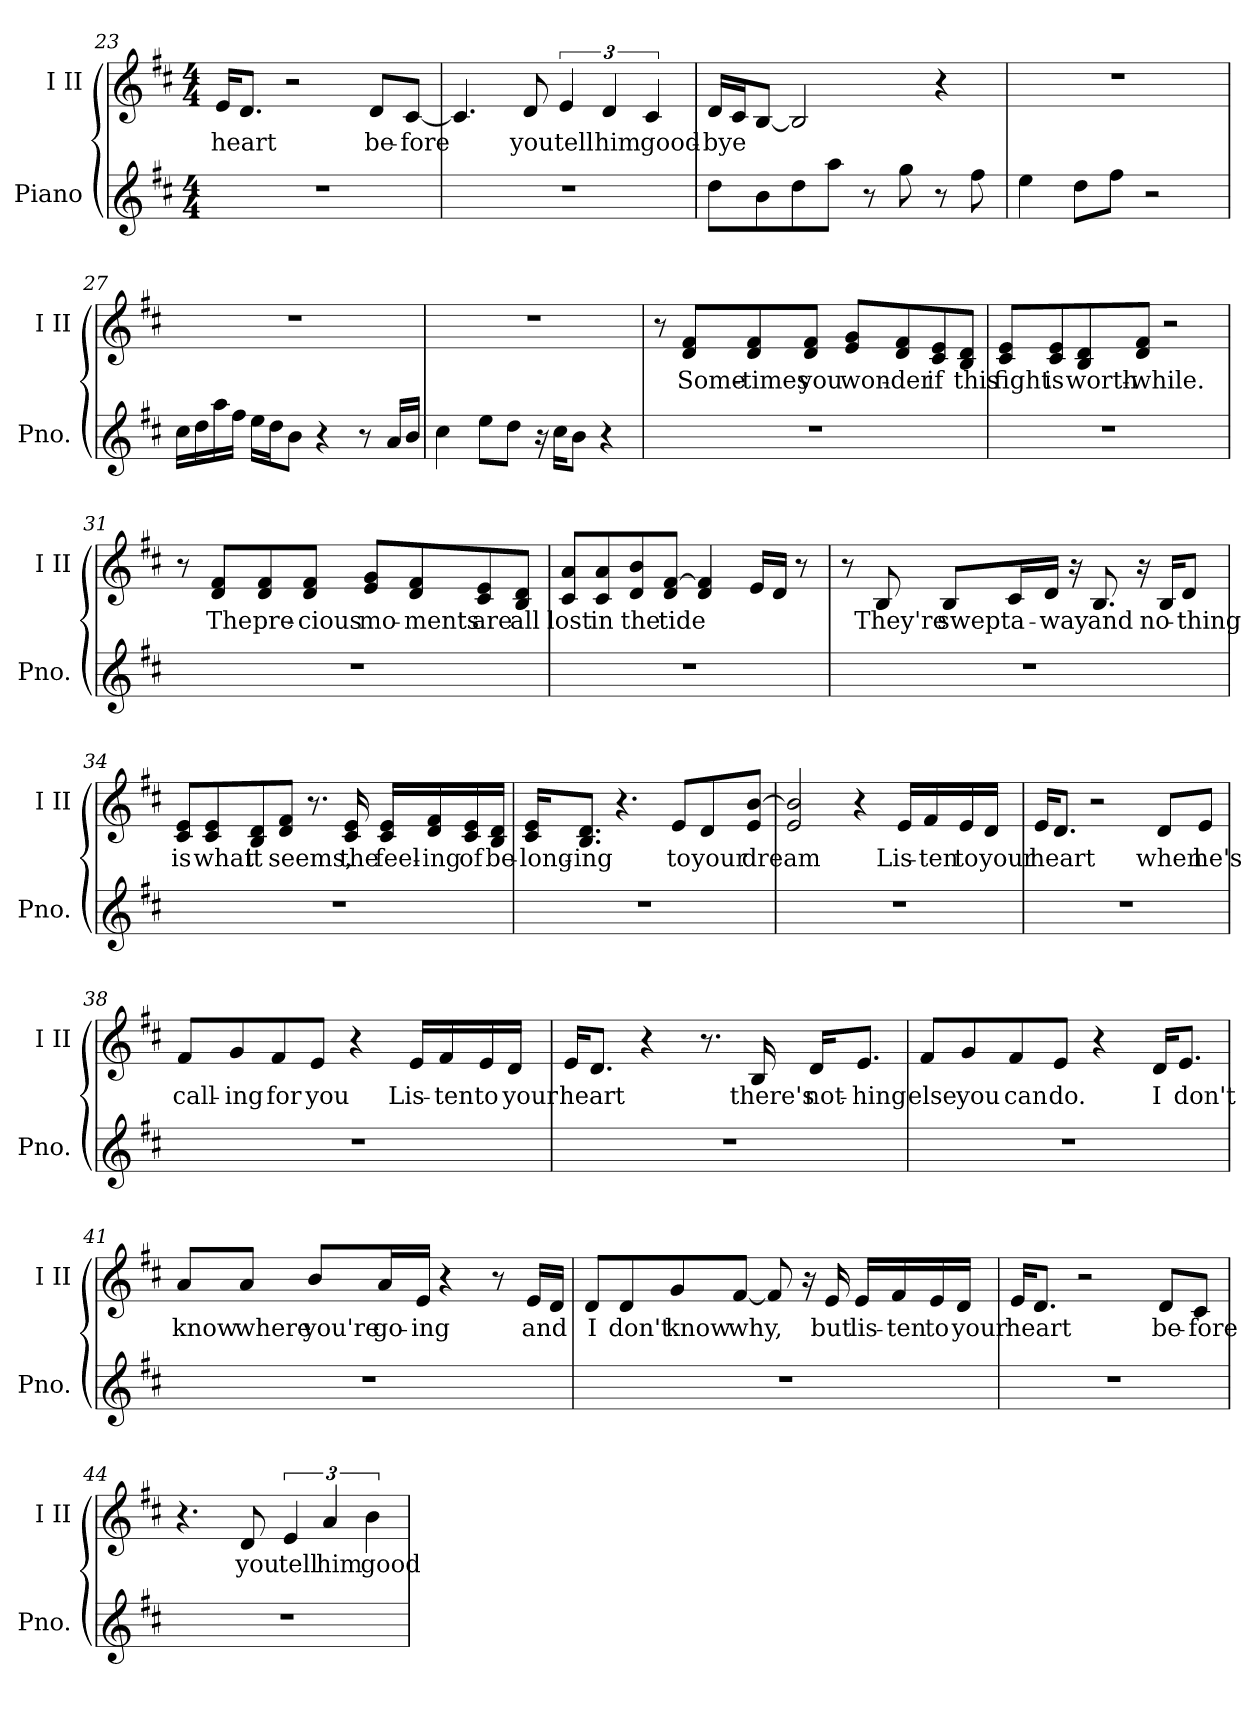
**kern	**kern	**text
*part2	*part1	*part1
*staff2	*staff1	*staff1
*I"Piano	*I"I II	*
*I'Pno.	*I'I II	*
*clefG2	*clefG2	*
*k[f#c#]	*k[f#c#]	*
*M4/4	*M4/4	*
=23	=23	=23
!	!	!LO:LY:b
1r	16e/KL	heart
.	8.d/J	.
.	2r	.
!	!	!LO:LY:b
.	8d/L	be-
!	!	!LO:LY:b
.	[8c#/J	-fore
=24	=24	=24
1r	4.c#/]	.
!	!	!LO:LY:b
.	8d/	you
!	!	!LO:LY:b
.	6e/	tell
!	!	!LO:LY:b
.	6d/	him
!	!	!LO:LY:b
.	6c#/	good-
!!LO:PB:g=z
=25	=25	=25
!	!	!LO:LY:b
8dd\L	16d/LL	-bye
.	16c#/J	.
8b\	[8B/J	.
8dd\	2B/]	.
8aa\J	.	.
8r	.	.
8gg\	.	.
8r	4r	.
8ff#\	.	.
=26	=26	=26
4ee\	1r	.
8dd\L	.	.
8ff#\J	.	.
2r	.	.
=27	=27	=27
16cc#\LL	1r	.
16dd\	.	.
16aa\	.	.
16ff#\JJ	.	.
16ee\LL	.	.
16dd\J	.	.
8b\J	.	.
4r	.	.
8r	.	.
16a/LL	.	.
16b/JJ	.	.
=28	=28	=28
4cc#\	1r	.
8ee\L	.	.
8dd\J	.	.
16r	.	.
16cc#\KL	.	.
8b\J	.	.
4r	.	.
!!LO:LB:g=z
=29	=29	=29
1r	8r	.
!	!	!LO:LY:b
.	8d/ 8f#/L	Some-
!	!	!LO:LY:b
.	8d/ 8f#/	-times
!	!	!LO:LY:b
.	8d/ 8f#/J	you
!	!	!LO:LY:b
.	8e/ 8g/L	won-
!	!	!LO:LY:b
.	8d/ 8f#/	-der
!	!	!LO:LY:b
.	8c#/ 8e/	if
!	!	!LO:LY:b
.	8B/ 8d/J	this
=30	=30	=30
!	!	!LO:LY:b
1r	8c#/ 8e/L	fight
!	!	!LO:LY:b
.	8c#/ 8e/	is
!	!	!LO:LY:b
.	8B/ 8d/	worth-
!	!	!LO:LY:b
.	8d/ 8f#/J	-while.
.	2r	.
=31	=31	=31
1r	8r	.
!	!	!LO:LY:b
.	8d/ 8f#/L	The
!	!	!LO:LY:b
.	8d/ 8f#/	pre-
!	!	!LO:LY:b
.	8d/ 8f#/J	-cious
!	!	!LO:LY:b
.	8e/ 8g/L	mo-
!	!	!LO:LY:b
.	8d/ 8f#/	-ments
!	!	!LO:LY:b
.	8c#/ 8e/	are
!	!	!LO:LY:b
.	8B/ 8d/J	all
!!LO:LB:g=z
=32	=32	=32
!	!	!LO:LY:b
1r	8c#/ 8a/L	lost
!	!	!LO:LY:b
.	8c#/ 8a/	in
!	!	!LO:LY:b
.	8d/ 8b/	the
!	!	!LO:LY:b
.	8d/ [8f#/J	tide
.	4d/ 4f#/]	.
.	16e/LL	.
.	16d/JJ	.
.	8r	.
=33	=33	=33
1r	8r	.
!	!	!LO:LY:b
.	8B/	They're
!	!	!LO:LY:b
.	8B/L	swept
!	!	!LO:LY:b
.	16c#/L	a-
!	!	!LO:LY:b
.	16d/JJ	-way
.	16r	.
!	!	!LO:LY:b
.	8.B/	and
.	16r	.
!	!	!LO:LY:b
.	16B/KL	no-
!	!	!LO:LY:b
.	8d/J	-thing
=34	=34	=34
!	!	!LO:LY:b
1r	8c#/ 8e/L	is
!	!	!LO:LY:b
.	8c#/ 8e/	what
!	!	!LO:LY:b
.	8B/ 8d/	it
!	!	!LO:LY:b
.	8d/ 8f#/J	seems,
.	8.r	.
!	!	!LO:LY:b
.	16c#/ 16e/	the
!	!	!LO:LY:b
.	16c#/ 16e/LL	feel-
!	!	!LO:LY:b
.	16d/ 16f#/	-ing
!	!	!LO:LY:b
.	16c#/ 16e/	of
!	!	!LO:LY:b
.	16B/ 16d/JJ	be-
!!LO:LB:g=z
=35	=35	=35
!	!	!LO:LY:b
1r	16c#/ 16e/KL	-long-
!	!	!LO:LY:b
.	8.B/ 8.d/J	-ing
.	4.r	.
!	!	!LO:LY:b
.	8e/L	to
!	!	!LO:LY:b
.	8d/	your
!	!	!LO:LY:b
.	8e/ [8b/J	dream
=36	=36	=36
1r	2e/ 2b/]	.
.	4r	.
!	!	!LO:LY:b
.	16e/LL	Lis-
!	!	!LO:LY:b
.	16f#/	-ten
!	!	!LO:LY:b
.	16e/	to
!	!	!LO:LY:b
.	16d/JJ	your
=37	=37	=37
!	!	!LO:LY:b
1r	16e/KL	heart
.	8.d/J	.
.	2r	.
!	!	!LO:LY:b
.	8d/L	when
!	!	!LO:LY:b
.	8e/J	he's
!!LO:LB:g=z
=38	=38	=38
!	!	!LO:LY:b
1r	8f#/L	call-
!	!	!LO:LY:b
.	8g/	-ing
!	!	!LO:LY:b
.	8f#/	for
!	!	!LO:LY:b
.	8e/J	you
.	4r	.
!	!	!LO:LY:b
.	16e/LL	Lis-
!	!	!LO:LY:b
.	16f#/	-ten
!	!	!LO:LY:b
.	16e/	to
!	!	!LO:LY:b
.	16d/JJ	your
=39	=39	=39
!	!	!LO:LY:b
1r	16e/KL	heart
.	8.d/J	.
.	4r	.
.	8.r	.
!	!	!LO:LY:b
.	16B/	there's
!	!	!LO:LY:b
.	16d/KL	not-
!	!	!LO:LY:b
.	8.e/J	-hing
=40	=40	=40
!	!	!LO:LY:b
1r	8f#/L	else
!	!	!LO:LY:b
.	8g/	you
!	!	!LO:LY:b
.	8f#/	can
!	!	!LO:LY:b
.	8e/J	do.
.	4r	.
!	!	!LO:LY:b
.	16d/KL	I
!	!	!LO:LY:b
.	8.e/J	don't
!!LO:LB:g=z
=41	=41	=41
!	!	!LO:LY:b
1r	8a/L	know
!	!	!LO:LY:b
.	8a/J	where
!	!	!LO:LY:b
.	8b/L	you're
!	!	!LO:LY:b
.	16a/L	go-
!	!	!LO:LY:b
.	16e/JJ	-ing
.	4r	.
.	8r	.
!	!	!LO:LY:b
.	16e/LL	and
.	16d/JJ	.
=42	=42	=42
!	!	!LO:LY:b
1r	8d/L	I
!	!	!LO:LY:b
.	8d/	don't
!	!	!LO:LY:b
.	8g/	know
!	!	!LO:LY:b
.	[8f#/J	why,
.	8f#/]	.
.	16r	.
!	!	!LO:LY:b
.	16e/	but
!	!	!LO:LY:b
.	16e/LL	lis-
!	!	!LO:LY:b
.	16f#/	-ten
!	!	!LO:LY:b
.	16e/	to
!	!	!LO:LY:b
.	16d/JJ	your
=43	=43	=43
!	!	!LO:LY:b
1r	16e/KL	heart
.	8.d/J	.
.	2r	.
!	!	!LO:LY:b
.	8d/L	be-
!	!	!LO:LY:b
.	8c#/J	-fore
!!LO:PB:g=z
=44	=44	=44
1r	4.r	.
!	!	!LO:LY:b
.	8d/	you
!	!	!LO:LY:b
.	6e/	tell
!	!	!LO:LY:b
.	6a/	him
!	!	!LO:LY:b
.	6b\	good-
=	=	=
*-	*-	*-
